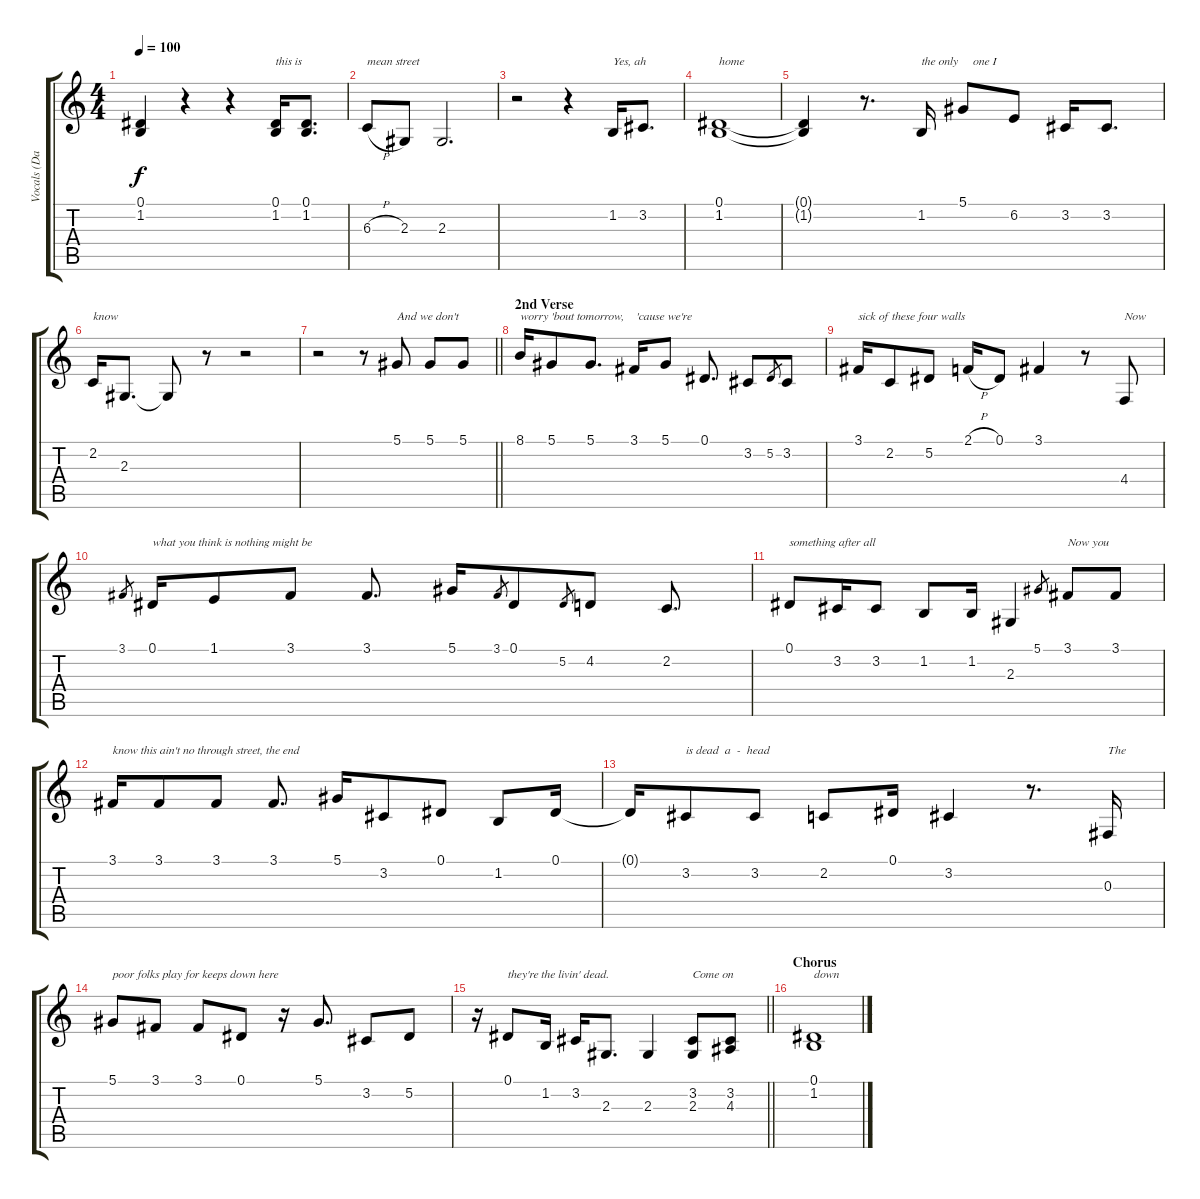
\track ("Vocals (David Lee Roth)" "Vocals (Da") {mute instrument sopranosax}
\staff {score tabs}
\tuning (Eb4 Bb3 Gb3 Db3 Ab2 Eb2) {hide}
\ts (4 4)
\tempo 100
\clef g2
\ks c
(0.1{t} 1.2{t}).4{dy f} r.4 r.4 (0.1 1.2).16{txt "this is"} (0.1 1.2).8{d} |
6.3{h}.8{txt "mean street"} 2.3.8 2.3.2{d} |
r.2 r.4 1.2.16{txt "Yes, ah"} 3.2.8{d} |
(0.1 1.2).1{txt "home"} |
(0.1{t} 1.2{t}).4 r.8{d} 1.2.16{txt "the only     one I"} 5.1.8 6.2.8 3.2.16 3.2.8{d} |
2.2.16{txt "know"} 2.3.8{d} 2.3{t}.8 r.8 r.2 |
\barLineRight lightlight
r.2 r.8 5.1.8{txt "And we don't"} 5.1.8 5.1.8 |
\section ("" "2nd Verse")
8.1.16{txt "worry 'bout tomorrow,    'cause we're"} 5.1.8 5.1.8{d} 3.1.16 5.1.8 0.1.8{d} 3.2.8 5.2.8{gr} 3.2.8 |
3.1.16{txt "sick of these four walls"} 2.2.8 5.2.8 2.1{h}.16 0.1.8 3.1.4 r.8 4.4.8{txt "Now"} |
3.1.8{gr} 0.1.16{txt "what you think is nothing might be"} 1.1.8 3.1.8 3.1.8{d} 5.1.16 3.1.8{gr} 0.1.8 5.2.8{gr} 4.2.8 2.2.8{d} |
0.1.8{txt "something after all"} 3.2.16 3.2.8 1.2.8 1.2.16 2.3.4 5.1.8{gr} 3.1.8{txt "Now you"} 3.1.8 |
3.1.16{txt "know this ain't no through street, the end"} 3.1.8 3.1.8 3.1.8{d} 5.1.16 3.2.8 0.1.8 1.2.8 0.1.16 |
0.1{t}.16 3.2.8{txt "is dead  a  -  head"} 3.2.8 2.2.8 0.1.16 3.2.4 r.8{d} 0.3.16{txt "The"} |
5.1.8{txt "poor folks play for keeps down here"} 3.1.8 3.1.8 0.1.8 r.16 5.1.8{d} 3.2.8 5.2.8 |
\barLineRight lightlight
r.16 0.1.8{txt "they're the livin' dead."} 1.2.16 3.2.16 2.3.8{d} 2.3.4 (3.2 2.3).8{txt "Come on"} (3.2 4.3).8 |
\section ("" "Chorus")
(0.1 1.2).1{txt "down"}
